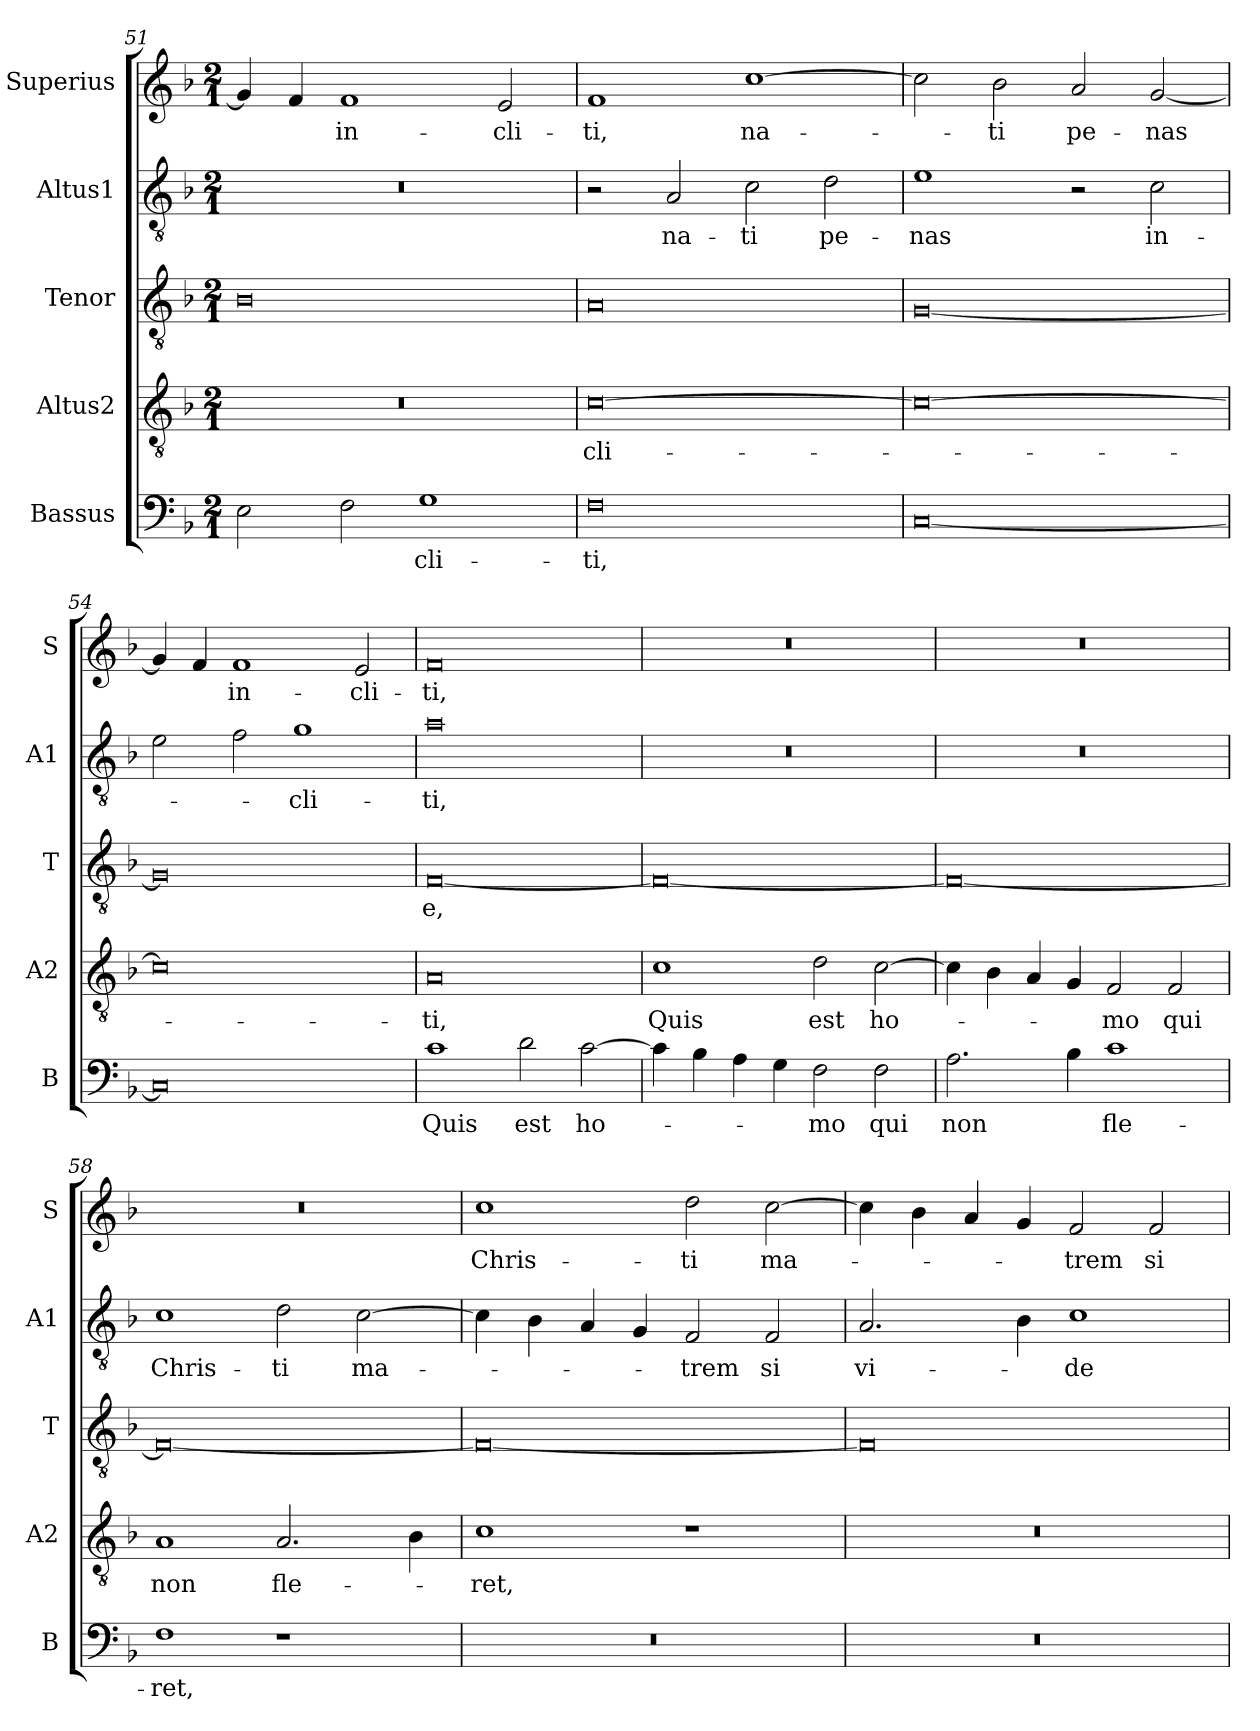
**kern	**text	**kern	**text	**kern	**text	**kern	**text	**kern	**text
*part5	*part5	*part4	*part4	*part3	*part3	*part2	*part2	*part1	*part1
*staff5	*staff5	*staff4	*staff4	*staff3	*staff3	*staff2	*staff2	*staff1	*staff1
*I"Bassus	*	*I"Altus2	*	*I"Tenor	*	*I"Altus1	*	*I"Superius	*
*I'B	*	*I'A2	*	*I'T	*	*I'A1	*	*I'S	*
*clefF4	*	*clefGv2	*	*clefGv2	*	*clefGv2	*	*clefG2	*
*k[b-]	*	*k[b-]	*	*k[b-]	*	*k[b-]	*	*k[b-]	*
*M2/1	*	*M2/1	*	*M2/1	*	*M2/1	*	*M2/1	*
=51	=51	=51	=51	=51	=51	=51	=51	=51	=51
2E\	.	0r	.	0B-	.	0r	.	4g/]	.
.	.	.	.	.	.	.	.	4f/	.
2F\	.	.	.	.	.	.	.	1f	in-
1G	-cli-	.	.	.	.	.	.	.	.
.	.	.	.	.	.	.	.	2e/	-cli-
=52	=52	=52	=52	=52	=52	=52	=52	=52	=52
0F	-ti,	[0c	cli-	0A	.	2r	.	1f	-ti,
.	.	.	.	.	.	2A/	na-	.	.
.	.	.	.	.	.	2c\	-ti	[1cc	na-
.	.	.	.	.	.	2d\	pe-	.	.
=53	=53	=53	=53	=53	=53	=53	=53	=53	=53
[0C	.	0c_	.	[0G	.	1e	-nas	2cc\]	.
.	.	.	.	.	.	.	.	2b-\	-ti
.	.	.	.	.	.	2r	.	2a/	pe-
.	.	.	.	.	.	2c\	in-	[2g/	-nas
=54	=54	=54	=54	=54	=54	=54	=54	=54	=54
0C]	.	0c]	.	0G]	.	2e\	.	4g/]	.
.	.	.	.	.	.	.	.	4f/	.
.	.	.	.	.	.	2f\	.	1f	in-
.	.	.	.	.	.	1g	-cli-	.	.
.	.	.	.	.	.	.	.	2e/	-cli-
=55	=55	=55	=55	=55	=55	=55	=55	=55	=55
1c	Quis	0A	-ti,	[0F	-e,	0a	-ti,	0f	-ti,
2d\	est	.	.	.	.	.	.	.	.
[2c\	ho-	.	.	.	.	.	.	.	.
=56	=56	=56	=56	=56	=56	=56	=56	=56	=56
4c\]	.	1c	Quis	0F_	.	0r	.	0r	.
4B-\	.	.	.	.	.	.	.	.	.
4A\	.	.	.	.	.	.	.	.	.
4G\	.	.	.	.	.	.	.	.	.
2F\	-mo	2d\	est	.	.	.	.	.	.
2F\	qui	[2c\	ho-	.	.	.	.	.	.
=57	=57	=57	=57	=57	=57	=57	=57	=57	=57
2.A\	non	4c\]	.	0F_	.	0r	.	0r	.
.	.	4B-\	.	.	.	.	.	.	.
.	.	4A/	.	.	.	.	.	.	.
4B-\	.	4G/	.	.	.	.	.	.	.
1c	fle-	2F/	-mo	.	.	.	.	.	.
.	.	2F/	qui	.	.	.	.	.	.
=58	=58	=58	=58	=58	=58	=58	=58	=58	=58
1F	-ret,	1A	non	0F_	.	1c	Chris-	0r	.
1r	.	2.A/	fle-	.	.	2d\	-ti	.	.
.	.	.	.	.	.	[2c\	ma-	.	.
.	.	4B-\	.	.	.	.	.	.	.
=59	=59	=59	=59	=59	=59	=59	=59	=59	=59
0r	.	1c	-ret,	0F_	.	4c\]	.	1cc	Chris-
.	.	.	.	.	.	4B-\	.	.	.
.	.	.	.	.	.	4A/	.	.	.
.	.	.	.	.	.	4G/	.	.	.
.	.	1r	.	.	.	2F/	-trem	2dd\	-ti
.	.	.	.	.	.	2F/	si	[2cc\	ma-
=60	=60	=60	=60	=60	=60	=60	=60	=60	=60
0r	.	0r	.	0F]	.	2.A/	vi-	4cc\]	.
.	.	.	.	.	.	.	.	4b-\	.
.	.	.	.	.	.	.	.	4a/	.
.	.	.	.	.	.	4B-\	.	4g/	.
.	.	.	.	.	.	1c	-de-	2f/	-trem
.	.	.	.	.	.	.	.	2f/	si
=	=	=	=	=	=	=	=	=	=
*-	*-	*-	*-	*-	*-	*-	*-	*-	*-
